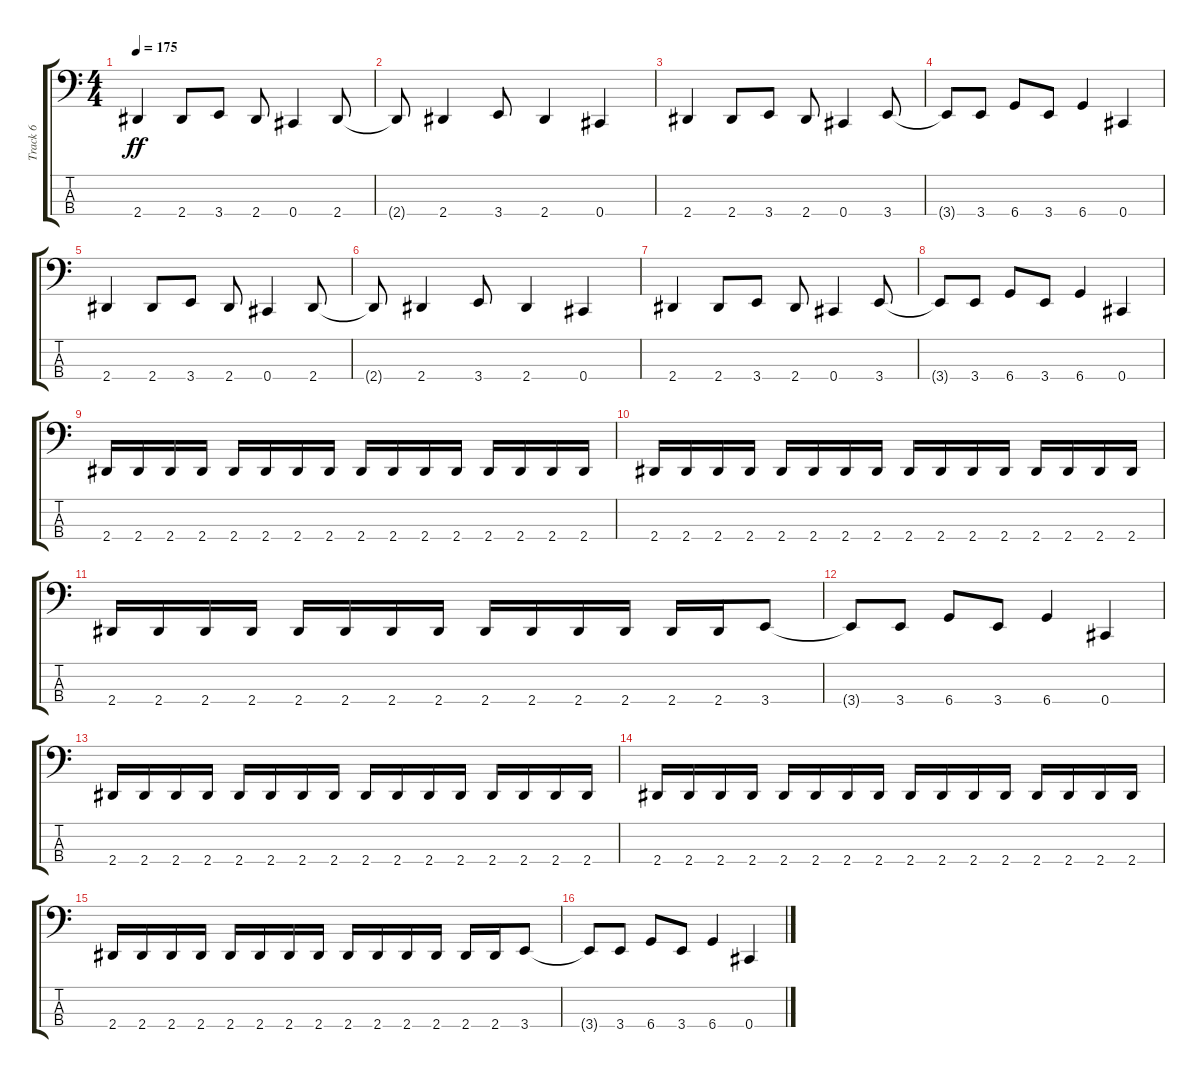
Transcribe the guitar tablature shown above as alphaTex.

\track ("Track 6" "Track 6") {instrument electricbassfinger}
\staff {score tabs}
\tuning (E2 B1 Gb1 Db1) {hide}
\ts (4 4)
\tempo 175
\clef f4
\ks c
2.4.4{dy ff} 2.4.8 3.4.8 2.4.8 0.4.4 2.4.8 |
2.4{t}.8 2.4.4 3.4.8 2.4.4 0.4.4 |
2.4.4 2.4.8 3.4.8 2.4.8 0.4.4 3.4.8 |
3.4{t}.8 3.4.8 6.4.8 3.4.8 6.4.4 0.4.4 |
2.4.4 2.4.8 3.4.8 2.4.8 0.4.4 2.4.8 |
2.4{t}.8 2.4.4 3.4.8 2.4.4 0.4.4 |
2.4.4 2.4.8 3.4.8 2.4.8 0.4.4 3.4.8 |
3.4{t}.8 3.4.8 6.4.8 3.4.8 6.4.4 0.4.4 |
2.4.16 2.4.16 2.4.16 2.4.16 2.4.16 2.4.16 2.4.16 2.4.16 2.4.16 2.4.16 2.4.16 2.4.16 2.4.16 2.4.16 2.4.16 2.4.16 |
2.4.16 2.4.16 2.4.16 2.4.16 2.4.16 2.4.16 2.4.16 2.4.16 2.4.16 2.4.16 2.4.16 2.4.16 2.4.16 2.4.16 2.4.16 2.4.16 |
2.4.16 2.4.16 2.4.16 2.4.16 2.4.16 2.4.16 2.4.16 2.4.16 2.4.16 2.4.16 2.4.16 2.4.16 2.4.16 2.4.16 3.4.8 |
3.4{t}.8 3.4.8 6.4.8 3.4.8 6.4.4 0.4.4 |
2.4.16 2.4.16 2.4.16 2.4.16 2.4.16 2.4.16 2.4.16 2.4.16 2.4.16 2.4.16 2.4.16 2.4.16 2.4.16 2.4.16 2.4.16 2.4.16 |
2.4.16 2.4.16 2.4.16 2.4.16 2.4.16 2.4.16 2.4.16 2.4.16 2.4.16 2.4.16 2.4.16 2.4.16 2.4.16 2.4.16 2.4.16 2.4.16 |
2.4.16 2.4.16 2.4.16 2.4.16 2.4.16 2.4.16 2.4.16 2.4.16 2.4.16 2.4.16 2.4.16 2.4.16 2.4.16 2.4.16 3.4.8 |
3.4{t}.8 3.4.8 6.4.8 3.4.8 6.4.4 0.4.4
